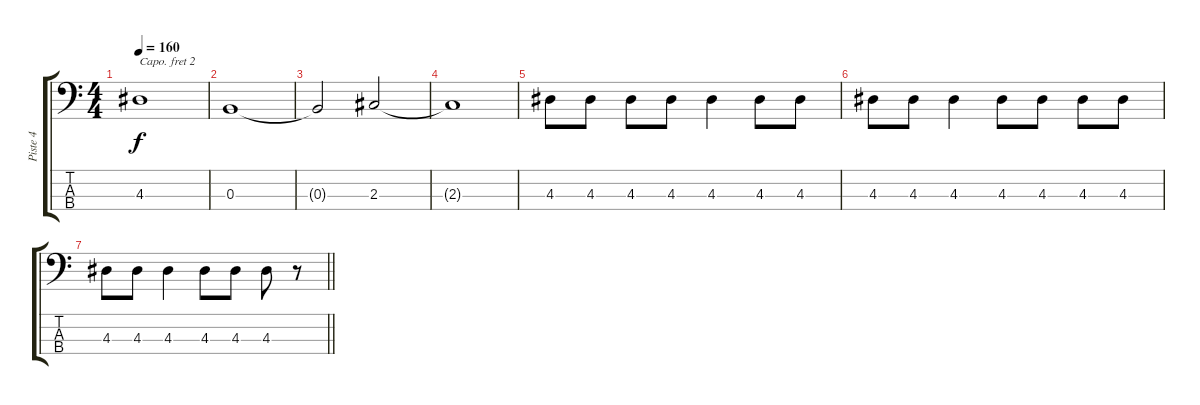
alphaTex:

\track ("Piste 4" "Piste 4") {instrument electricbassfinger}
\staff {score tabs}
\capo 2
\tuning (G2 D2 A1 E1) {hide}
\ts (4 4)
\tempo 160
\clef f4
\ks c
4.3{t}.1{dy f} |
0.3.1 |
0.3{t}.2 2.3.2 |
2.3{t}.1 |
4.3.8 4.3.8 4.3.8 4.3.8 4.3.4 4.3.8 4.3.8 |
4.3.8 4.3.8 4.3.4 4.3.8 4.3.8 4.3.8 4.3.8 |
\barLineRight lightlight
4.3.8 4.3.8 4.3.4 4.3.8 4.3.8 4.3.8 r.8
